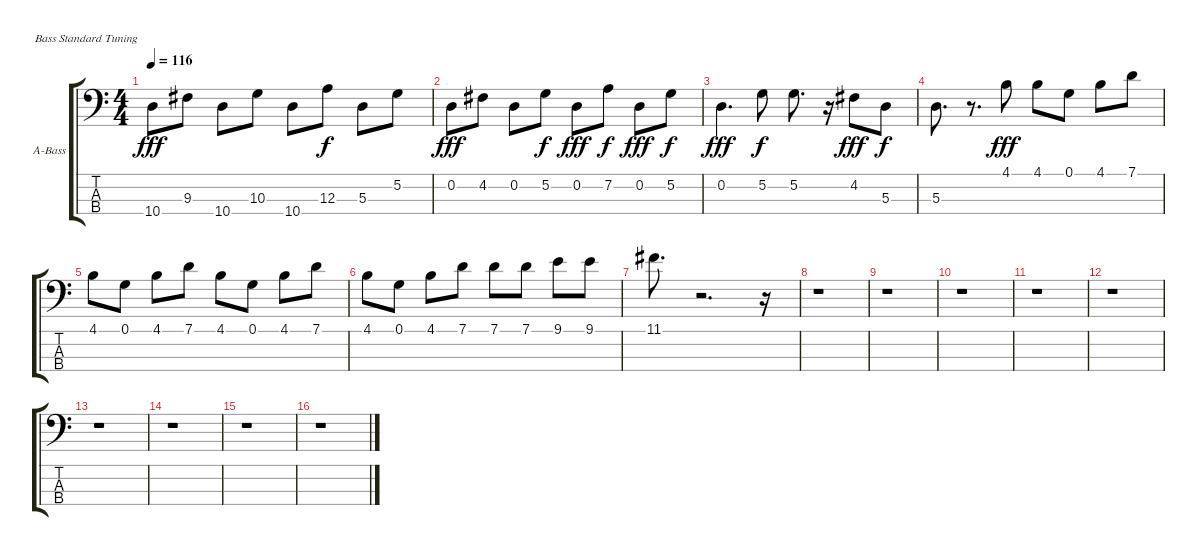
\bracketExtendMode groupsimilarinstruments
\firstSystemTrackNameOrientation horizontal
\otherSystemsTrackNameOrientation horizontal
\track ("Acustic Bass" "A-Bass") {instrument acousticbass}
\staff {score tabs}
\tuning (G2 D2 A1 E1)
\ts (4 4)
\tempo 116
\clef f4
\ks c
10.4.8{dy fff} 9.3.8 10.4.8 10.3.8 10.4.8 12.3.8{dy f} 5.3.8 5.2.8 |
0.2.8{dy fff} 4.2.8 0.2.8 5.2.8{dy f} 0.2.8{dy fff} 7.2.8{dy f} 0.2.8{dy fff} 5.2.8{dy f} |
0.2.4{d dy fff} 5.2.8{dy f} 5.2.8{d} r.16 4.2.8{dy fff} 5.3.8{dy f} |
5.3.8{d} r.8{d} 4.1.8{dy fff} 4.1.8 0.1.8 4.1.8 7.1.8 |
4.1.8 0.1.8 4.1.8 7.1.8 4.1.8 0.1.8 4.1.8 7.1.8 |
4.1.8 0.1.8 4.1.8 7.1.8 7.1.8 7.1.8 9.1.8 9.1.8 |
11.1.8{d} r.2{d} r.16 |
r.1 |
r.1 |
r.1 |
r.1 |
r.1 |
r.1 |
r.1 |
r.1 |
r.1
